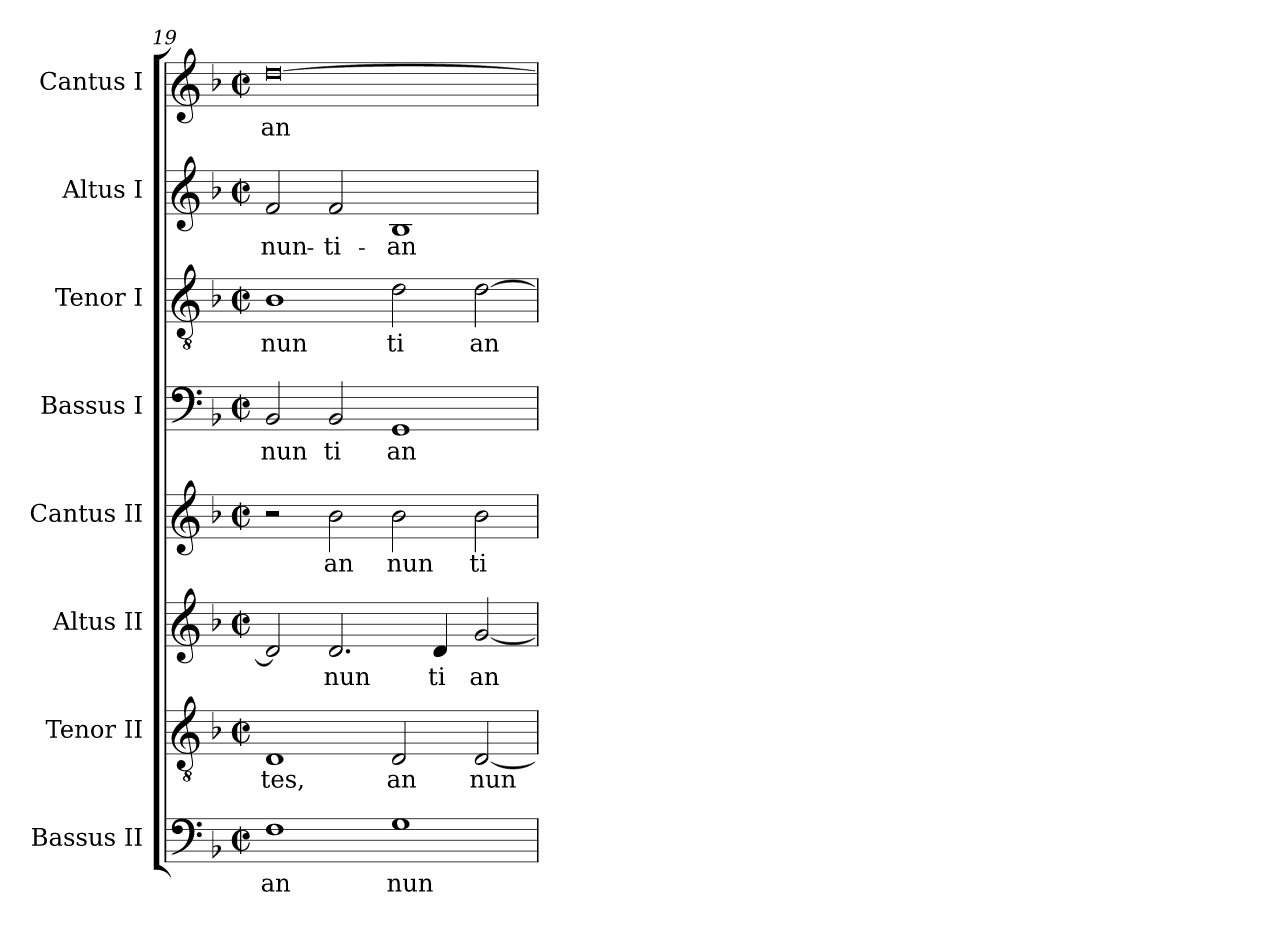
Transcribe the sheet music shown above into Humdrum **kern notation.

**kern	**text	**kern	**text	**kern	**text	**kern	**text	**kern	**text	**kern	**text	**kern	**text	**kern	**text
*part8	*part8	*part7	*part7	*part6	*part6	*part5	*part5	*part4	*part4	*part3	*part3	*part2	*part2	*part1	*part1
*staff8	*staff8	*staff7	*staff7	*staff6	*staff6	*staff5	*staff5	*staff4	*staff4	*staff3	*staff3	*staff2	*staff2	*staff1	*staff1
*I"Bassus II	*	*I"Tenor II	*	*I"Altus II	*	*I"Cantus II	*	*I"Bassus I	*	*I"Tenor I	*	*I"Altus I	*	*I"Cantus I	*
*clefF4	*	*clefGv2	*	*clefG2	*	*clefG2	*	*clefF4	*	*clefGv2	*	*clefG2	*	*clefG2	*
*k[b-]	*	*k[b-]	*	*k[b-]	*	*k[b-]	*	*k[b-]	*	*k[b-]	*	*k[b-]	*	*k[b-]	*
*F:	*	*F:	*	*F:	*	*F:	*	*F:	*	*F:	*	*F:	*	*F:	*
*M2/2	*	*M2/2	*	*M2/2	*	*M2/2	*	*M2/2	*	*M2/2	*	*M2/2	*	*M2/2	*
*met(c|)	*	*met(c|)	*	*met(c|)	*	*met(c|)	*	*met(c|)	*	*met(c|)	*	*met(c|)	*	*met(c|)	*
=19	=19	=19	=19	=19	=19	=19	=19	=19	=19	=19	=19	=19	=19	=19	=19
!	!LO:LY:b:cj	!	!LO:LY:b:cj	!	!	!	!	!	!LO:LY:b:cj	!	!LO:LY:b:cj	!	!LO:LY:b:cj	!	!LO:LY:b:cj
1F	an	1D	tes,	2d/]	.	2r	.	2BB-/	nun	1B-	nun	2f/	-nun-	[>0dd	an
!	!	!	!	!	!LO:LY:b:cj	!	!LO:LY:b:cj	!	!LO:LY:b:cj	!	!	!	!LO:LY:b:cj	!	!
.	.	.	.	2.d/	nun	2b-\	an	2BB-/	ti	.	.	2f/	-ti-	.	.
!	!LO:LY:b:cj	!	!LO:LY:b:cj	!	!	!	!LO:LY:b:cj	!	!LO:LY:b:cj	!	!LO:LY:b:cj	!	!LO:LY:b:cj	!	!
1G	nun	2D/	an	.	.	2b-\	nun	1GG	an	2d\	ti	1B-	-an-	.	.
!	!	!	!	!	!LO:LY:b:cj	!	!	!	!	!	!	!	!	!	!
.	.	.	.	4d/	ti	.	.	.	.	.	.	.	.	.	.
!	!	!	!LO:LY:b	!	!LO:LY:b:cj	!	!LO:LY:b:cj	!	!	!	!LO:LY:b:cj	!	!	!	!
.	.	[<2D/	nun	[<2g/	an	2b-\	ti	.	.	[>2d\	an	.	.	.	.
=	=	=	=	=	=	=	=	=	=	=	=	=	=	=	=
*-	*-	*-	*-	*-	*-	*-	*-	*-	*-	*-	*-	*-	*-	*-	*-
